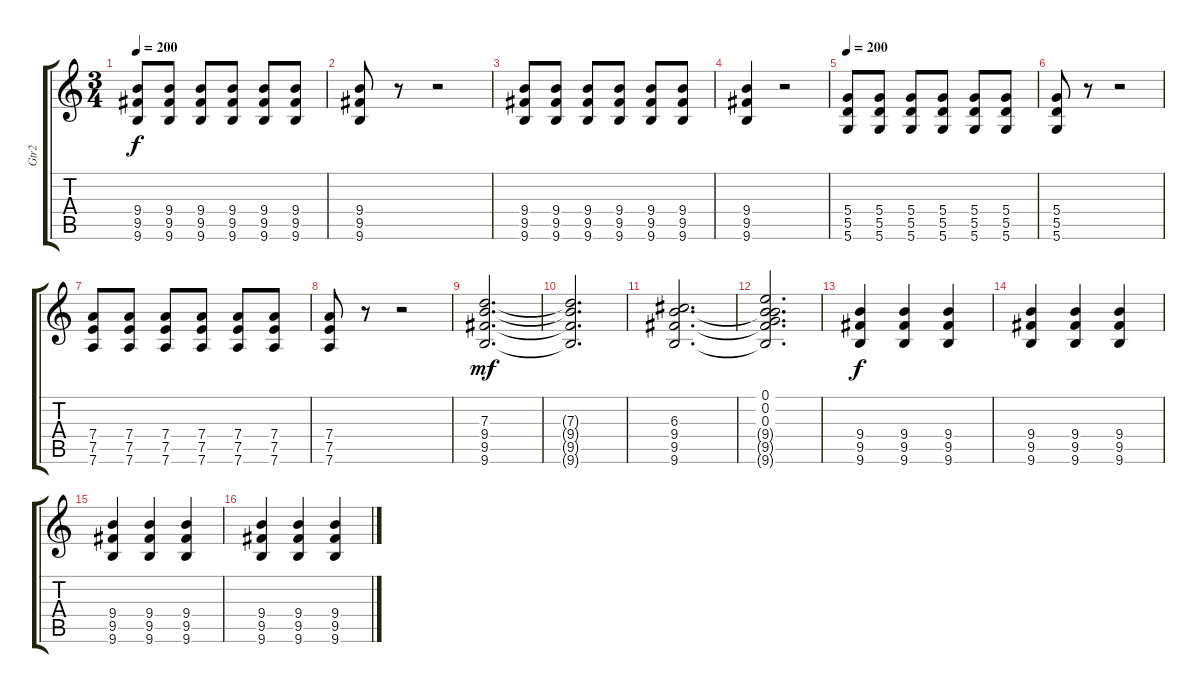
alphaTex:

\track ("Gtr2" "Gtr2") {instrument electricguitarjazz}
\staff {score tabs}
\tuning (E4 B3 G3 D3 A2 D2) {hide}
\ts (3 4)
\tempo 200
\clef g2
\ks c
(9.4 9.5 9.6).8{dy f} (9.4 9.5 9.6).8 (9.4 9.5 9.6).8 (9.4 9.5 9.6).8 (9.4 9.5 9.6).8 (9.4 9.5 9.6).8 |
(9.4 9.5 9.6).8 r.8 r.2 |
(9.4 9.5 9.6).8 (9.4 9.5 9.6).8 (9.4 9.5 9.6).8 (9.4 9.5 9.6).8 (9.4 9.5 9.6).8 (9.4 9.5 9.6).8 |
(9.4 9.5 9.6).4 r.2 |
\tempo 200
(5.4 5.5 5.6).8{instrument distortionguitar} (5.4 5.5 5.6).8 (5.4 5.5 5.6).8 (5.4 5.5 5.6).8 (5.4 5.5 5.6).8 (5.4 5.5 5.6).8 |
(5.4 5.5 5.6).8 r.8 r.2 |
(7.4 7.5 7.6).8 (7.4 7.5 7.6).8 (7.4 7.5 7.6).8 (7.4 7.5 7.6).8 (7.4 7.5 7.6).8 (7.4 7.5 7.6).8 |
(7.4 7.5 7.6).8 r.8 r.2 |
(7.3 9.4 9.5 9.6).2{d dy mf volume 6} |
(7.3{t} 9.4{t} 9.5{t} 9.6{t}).2{d} |
(6.3 9.4 9.5 9.6).2{d volume 11} |
(0.1 0.2 0.3 9.4{t} 9.5{t} 9.6{t}).2{d} |
(9.4 9.5 9.6).4{dy f volume 13} (9.4 9.5 9.6).4 (9.4 9.5 9.6).4 |
(9.4 9.5 9.6).4 (9.4 9.5 9.6).4 (9.4 9.5 9.6).4 |
(9.4 9.5 9.6).4 (9.4 9.5 9.6).4 (9.4 9.5 9.6).4 |
(9.4 9.5 9.6).4 (9.4 9.5 9.6).4 (9.4 9.5 9.6).4
